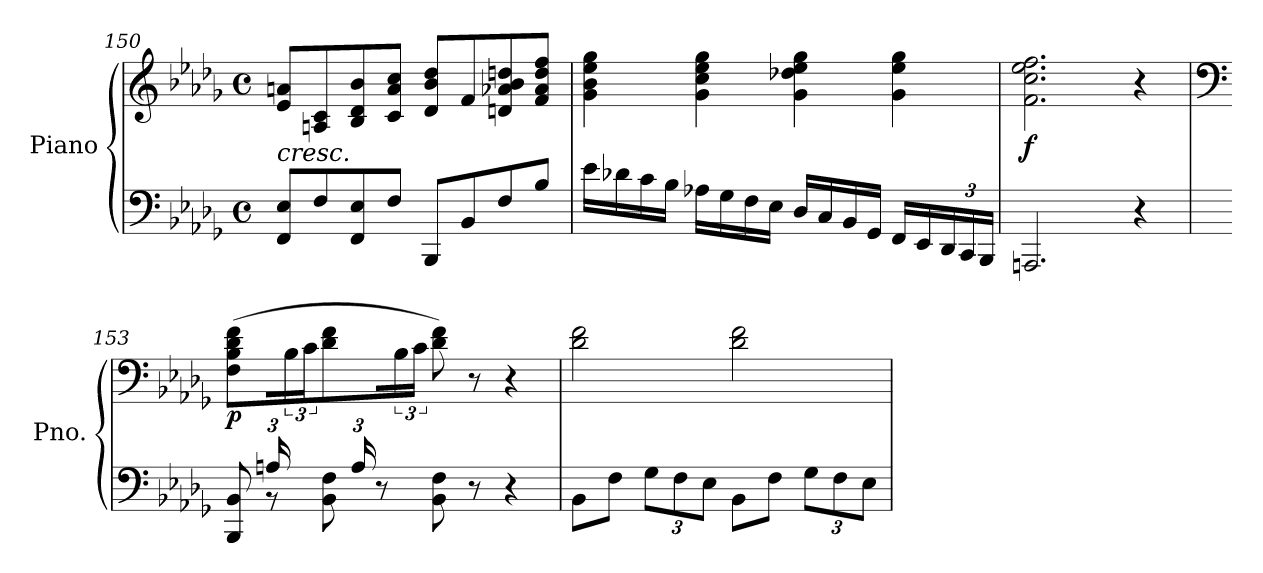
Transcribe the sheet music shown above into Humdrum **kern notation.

**kern	**kern	**dynam
*part1	*part1	*part1
*staff2	*staff1	*staff1/2
*I"Piano	*	*
*I'Pno.	*	*
*clefF4	*clefG2	*
*k[b-e-a-d-g-]	*k[b-e-a-d-g-]	*
*M4/4	*M4/4	*
*met(c)	*met(c)	*
=150	=150	=150
!	!LO:TX:b:i:t=cresc.	!
8FF/ 8E-/L	8e-/ 8an/L	.
8F/	8An/ 8c/	.
8FF/ 8E-/	8B-/ 8d-/ 8b-/	.
8F/J	8c/ 8a/ 8cc/J	.
8BBB-/L	8d-/ 8b-/ 8dd-/L	.
8BB-/	8f/	.
8F/	8dn/ 8a-X/ 8b-/ 8ddn/	.
8B-/J	8f/ 8a-/ 8dd/ 8ff/J	.
!!LO:LB:g=z
=151	=151	=151
16e-\LL	4g-\ 4b-\ 4ee-\ 4gg-\	.
16d-X\	.	.
16c\	.	.
16B-\JJ	.	.
16A-X\LL	4g-\ 4cc\ 4ee-\ 4gg-\	.
16G-\	.	.
16F\	.	.
16E-\JJ	.	.
16D-/LL	4g-\ 4dd-X\ 4ee-\ 4gg-\	.
16C/	.	.
16BB-/	.	.
16GG-/JJ	.	.
16FF/LL	4g-\ 4ee-\ 4gg-\	.
16EE-/	.	.
*Xbrackettup	*	*
24DD-/	.	.
24CC/	.	.
24BBB-/JJ	.	.
=152	=152	=152
!	!	!LO:DY:b
2.AAAn/	2.f\ 2.cc\ 2.ee-\ 2.ff\	f
4r	4r	.
=153	=153	=153
*	*clefF4	*
*^	*	*
!	!	!	!LO:DY:b
8ryy	8BBB-/ 8BB-/	(>8F\ 8B-\ 8d-\ 8f\L	p
24An/L	8r	24ryy	.
24%5ryy	.	24B-\	.
.	.	24c\JJ	.
.	8BB-\ 8F\	8d-\ 8f\L	.
24A/L	8r	24ryy	.
12%7ryy	.	24B-\	.
.	.	24c\JJ	.
.	8BB-\ 8F\	8d-\ 8f\)	.
.	8r	8r	.
.	4r	4r	.
*v	*v	*	*
=154	=154	=154
8BB-\L	2d-\ 2f\	.
8F\J	.	.
12G-\L	.	.
12F\	.	.
12E-\J	.	.
8BB-\L	2d-\ 2f\	.
8F\J	.	.
12G-\L	.	.
12F\	.	.
12E-\J	.	.
=	=	=
*-	*-	*-
